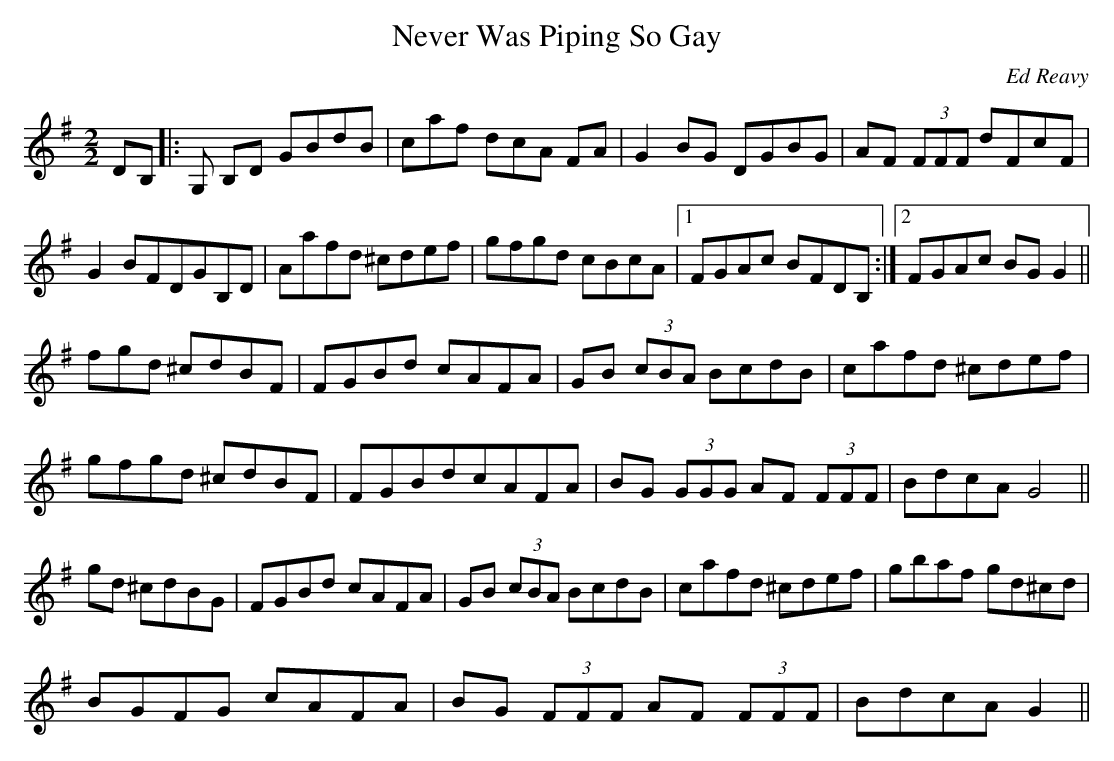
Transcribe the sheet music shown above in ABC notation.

X:1
T:Never Was Piping So Gay
C:Ed Reavy
M:2/2
L:1/8
K:G
DB,|:G, B,D GBdB|caf dcA FA|G2 BG DGBG|AF (3FFF dFcF|
G2 BFDGB,D|Aafd ^cdef|gfgd cBcA |1FGAc BFDB,:|2FGAc BG G2||
fgd ^cdBF|FGBd cAFA|GB (3cBA BcdB|cafd ^cdef|
gfgd ^cdBF|FGBdcAFA|BG (3GGG AF (3FFF|BdcA G4 ||
gd ^cdBG|FGBd cAFA|GB (3cBA BcdB|cafd ^cdef|gbaf gd^cd|
BGFG cAFA|BG (3FFF AF (3FFF|BdcA G2||
